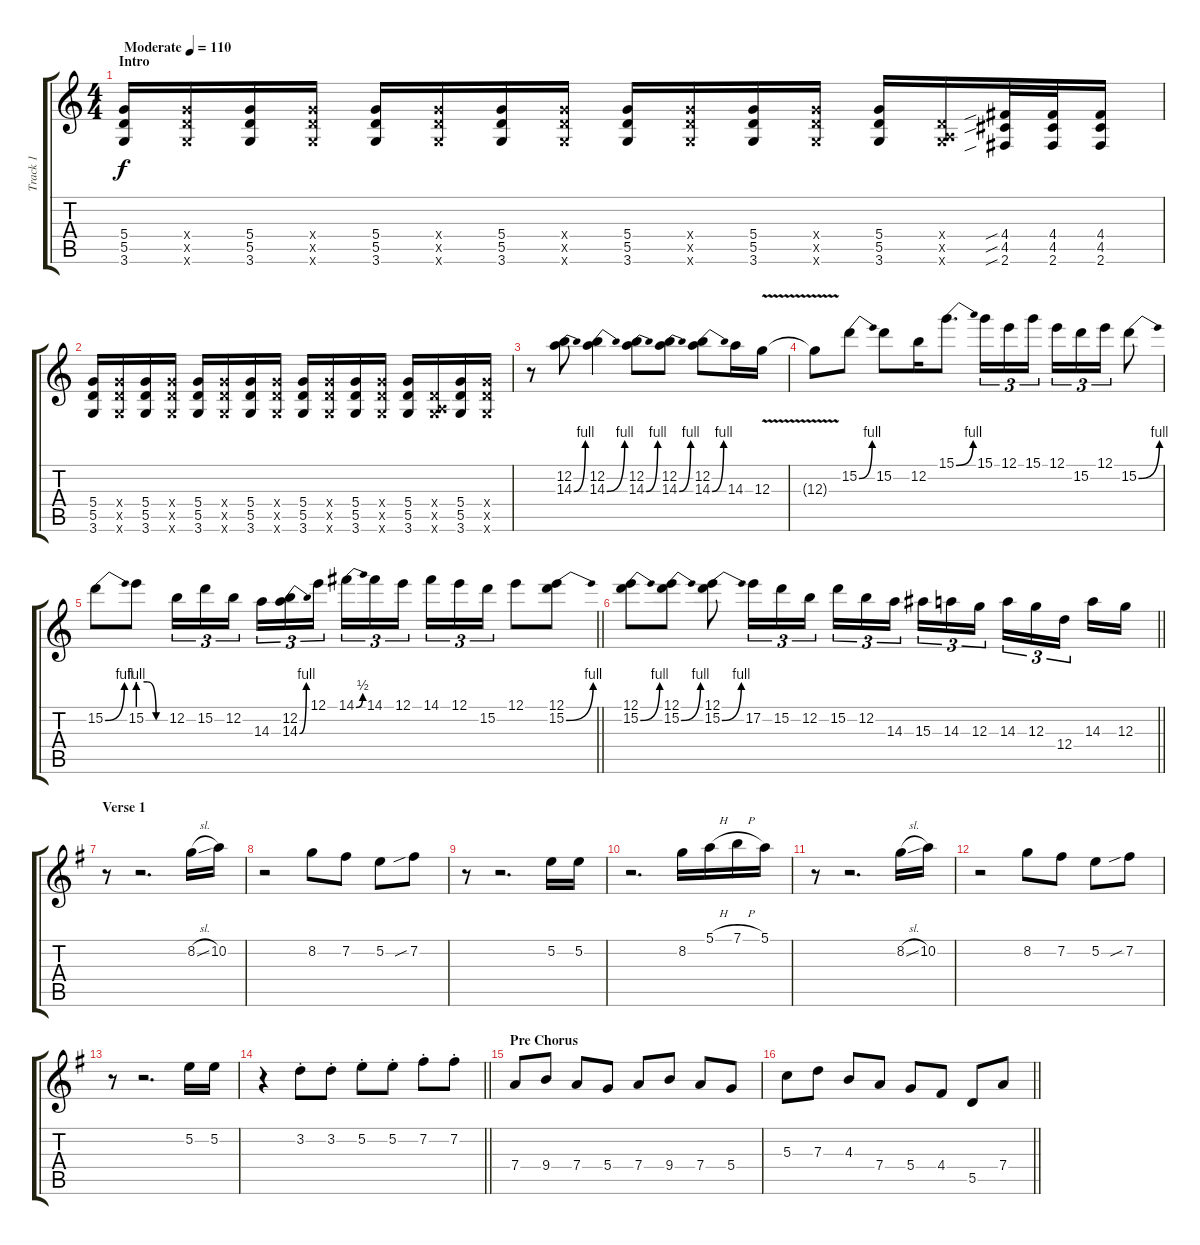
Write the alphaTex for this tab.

\track ("Track 1" "Track 1") {instrument overdrivenguitar}
\staff {score tabs}
\tuning (E4 B3 G3 D3 A2 E2) {hide}
\ts (4 4)
\section ("" "Intro")
\tempo (110 "Moderate")
\clef g2
\ks c
(5.4 5.5 3.6).16{dy f instrument overdrivenguitar} (5.4{x} 5.5{x} 3.6{x}).16 (5.4 5.5 3.6).16 (5.4{x} 5.5{x} 3.6{x}).16 (5.4 5.5 3.6).16 (5.4{x} 5.5{x} 3.6{x}).16 (5.4 5.5 3.6).16 (5.4{x} 5.5{x} 3.6{x}).16 (5.4 5.5 3.6).16 (5.4{x} 5.5{x} 3.6{x}).16 (5.4 5.5 3.6).16 (5.4{x} 5.5{x} 3.6{x}).16 (5.4 5.5 3.6).16 (0.4{x} 0.5{x} 3.6{x}).16 (4.4{sib} 4.5{sib} 2.6{sib}).32 (4.4 4.5 2.6).32 (4.4 4.5 2.6).16 |
(5.4 5.5 3.6).16 (5.4{x} 5.5{x} 3.6{x}).16 (5.4 5.5 3.6).16 (5.4{x} 5.5{x} 3.6{x}).16 (5.4 5.5 3.6).16 (5.4{x} 5.5{x} 3.6{x}).16 (5.4 5.5 3.6).16 (5.4{x} 5.5{x} 3.6{x}).16 (5.4 5.5 3.6).16 (5.4{x} 5.5{x} 3.6{x}).16 (5.4 5.5 3.6).16 (5.4{x} 5.5{x} 3.6{x}).16 (5.4 5.5 3.6).16 (0.4{x} 0.5{x} 3.6{x}).16 (5.4 5.5 3.6).16 (5.4{x} 5.5{x} 3.6{x}).16 |
r.8 (12.2 14.3{be (bend 0 0 60 4)}).8 (12.2 14.3{be (bend 0 0 60 4)}).4 (12.2 14.3{be (bend 0 0 60 4)}).8 (12.2 14.3{be (bend 0 0 60 4)}).8 (12.2 14.3{be (bend 0 0 60 4)}).8 14.3.16 12.3{v}.16 |
12.3{t}.8 15.2{be (bend 0 0 60 4)}.8 15.2.8 12.2.16 15.1{be (bend 0 0 60 4)}.8{d} 15.1.16{tu (3 2)} 12.1.16{tu (3 2)} 15.1.16{tu (3 2)} 12.1.16{tu (3 2)} 15.2.16{tu (3 2)} 12.1.16{tu (3 2)} 15.2{be (bend 0 0 60 4)}.8 |
\barLineRight lightlight
15.2{be (bend 0 0 60 4)}.8 15.2{be (custom 0 4 20 4 40 0 60 0)}.8 12.2.16{tu (3 2)} 15.2.16{tu (3 2)} 12.2.16{tu (3 2) beam splitsecondary} 14.3.16{tu (3 2)} (12.2 14.3{be (bend 0 0 60 4)}).16{tu (3 2)} 12.1.16{tu (3 2)} 14.1{be (bend 0 0 60 2)}.16{tu (3 2)} 14.1.16{tu (3 2)} 12.1.16{tu (3 2) beam splitsecondary} 14.1.16{tu (3 2)} 12.1.16{tu (3 2)} 15.2.16{tu (3 2)} 12.1.8 (12.1 15.2{be (bend 0 0 60 4)}).8 |
\barLineRight lightlight
(12.1 15.2{be (bend 0 0 60 4)}).8 (12.1 15.2{be (bend 0 0 60 4)}).8 (12.1 15.2{be (bend 0 0 60 4)}).8 17.2.16{tu (3 2)} 15.2.16{tu (3 2)} 12.2.16{tu (3 2)} 15.2.16{tu (3 2)} 12.2.16{tu (3 2)} 14.3.16{tu (3 2) beam splitsecondary} 15.3.16{tu (3 2)} 14.3.16{tu (3 2)} 12.3.16{tu (3 2)} 14.3.16{tu (3 2)} 12.3.16{tu (3 2)} 12.4.16{tu (3 2) beam splitsecondary} 14.3.16 12.3.16 |
\section ("" "Verse 1")
\ks g
r.8 r.2{d} 8.2{sl}.16 10.2.16 |
r.2 8.2.8 7.2.8 5.2.8 7.2{sib}.8 |
r.8 r.2{d} 5.2.16 5.2.16 |
r.2{d} 8.2.16 5.1{h}.16 7.1{h}.16 5.1.16 |
r.8 r.2{d} 8.2{sl}.16 10.2.16 |
r.2 8.2.8 7.2.8 5.2.8 7.2{sib}.8 |
r.8 r.2{d} 5.2.16 5.2.16 |
\barLineRight lightlight
r.4 3.2{st}.8 3.2{st}.8 5.2{st}.8 5.2{st}.8 7.2{st}.8 7.2{st}.8 |
\section ("" "Pre Chorus")
7.4.8 9.4.8 7.4.8 5.4.8 7.4.8 9.4.8 7.4.8 5.4.8 |
\barLineRight lightlight
5.3.8 7.3.8 4.3.8 7.4.8 5.4.8 4.4.8 5.5.8 7.4.8
